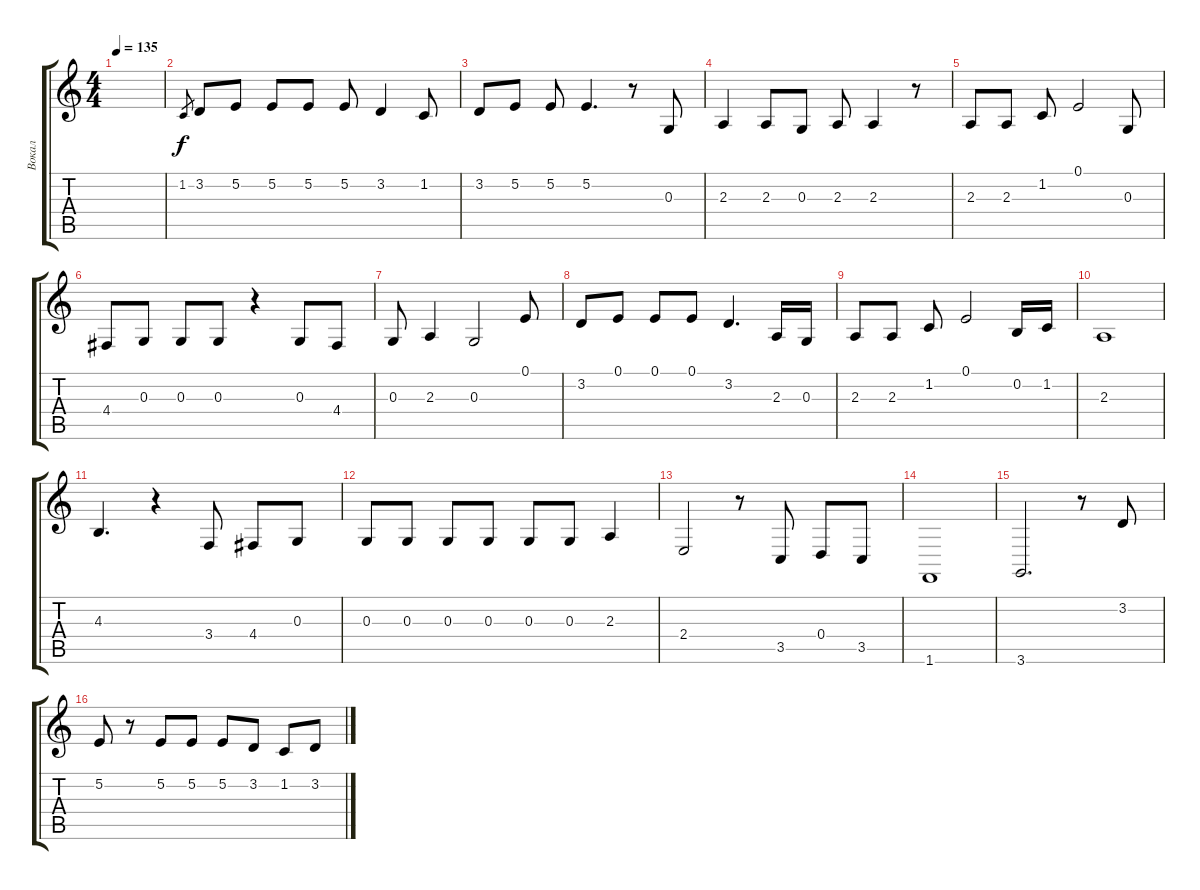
\track ("Вокал" "Вокал") {instrument altosax}
\staff {score tabs}
\tuning (E4 B3 G3 D3 A2 E2) {hide}
\ts (4 4)
\tempo 135
\clef g2
\ks c
|
1.2.8{gr} 3.2.8 5.2.8 5.2.8 5.2.8 5.2.8 3.2.4 1.2.8 |
3.2.8 5.2.8 5.2.8 5.2.4{d} r.8 0.3.8 |
2.3.4 2.3.8 0.3.8 2.3.8 2.3.4 r.8 |
2.3.8 2.3.8 1.2.8 0.1.2 0.3.8 |
4.4.8 0.3.8 0.3.8 0.3.8 r.4 0.3.8 4.4.8 |
0.3.8 2.3.4 0.3.2 0.1.8 |
3.2.8 0.1.8 0.1.8 0.1.8 3.2.4{d} 2.3.16 0.3.16 |
2.3.8 2.3.8 1.2.8 0.1.2 0.2.16 1.2.16 |
2.3.1 |
4.3.4{d} r.4 3.4.8 4.4.8 0.3.8 |
0.3.8 0.3.8 0.3.8 0.3.8 0.3.8 0.3.8 2.3.4 |
2.4.2 r.8 3.5.8 0.4.8 3.5.8 |
1.6.1 |
3.6.2{d} r.8 3.2.8 |
5.2.8 r.8 5.2.8 5.2.8 5.2.8 3.2.8 1.2.8 3.2.8
